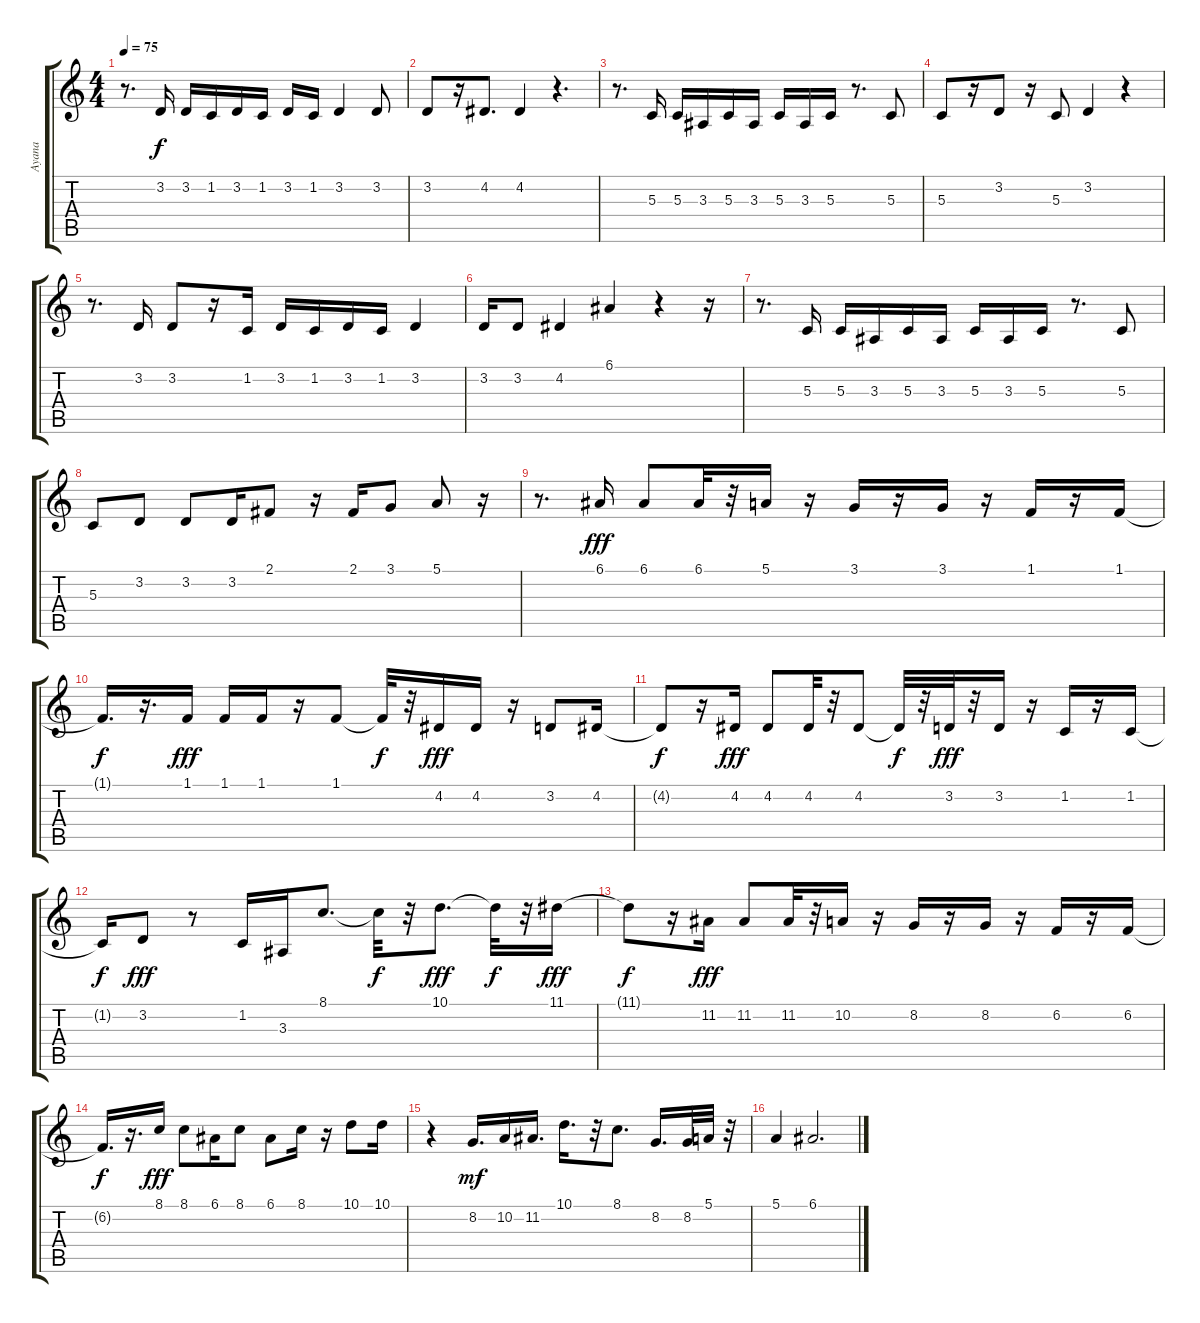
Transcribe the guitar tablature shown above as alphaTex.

\track ("Ayana" "Ayana") {instrument flute}
\staff {score tabs}
\tuning (E4 B3 G3 D3 A2 E2) {hide}
\ts (4 4)
\tempo 75
\clef g2
\ks c
r.8{d dy f} 3.2.16 3.2.16 1.2.16 3.2.16 1.2.16 3.2.16 1.2.16 3.2.4 3.2.8 |
3.2.8 r.16 4.2.8{d} 4.2.4 r.4{d} |
r.8{d} 5.3.16 5.3.16 3.3.16 5.3.16 3.3.16 5.3.16 3.3.16 5.3.16 r.8{d} 5.3.8 |
5.3.8 r.16 3.2.8 r.16 5.3.8 3.2.4 r.4 |
r.8{d} 3.2.16 3.2.8 r.16 1.2.16 3.2.16 1.2.16 3.2.16 1.2.16 3.2.4 |
3.2.16 3.2.8 4.2.4 6.1.4 r.4 r.16 |
r.8{d} 5.3.16 5.3.16 3.3.16 5.3.16 3.3.16 5.3.16 3.3.16 5.3.16 r.8{d} 5.3.8 |
5.3.8 3.2.8 3.2.8 3.2.16 2.1.8 r.16 2.1.16 3.1.8 5.1.8 r.16 |
r.8{d} 6.1.16{dy fff} 6.1.8 6.1.32 r.32 5.1.16 r.16 3.1.16 r.16 3.1.16 r.16 1.1.16 r.16 1.1.16 |
1.1{t}.16{d dy f} r.16{d} 1.1.16{dy fff} 1.1.16 1.1.16 r.16 1.1.8 1.1{t}.32{dy f} r.32 4.2.16{dy fff} 4.2.16 r.16 3.2.8 4.2.16 |
4.2{t}.8{dy f} r.16 4.2.16{dy fff} 4.2.8 4.2.32 r.32 4.2.8 4.2{t}.32{dy f} r.32 3.2.32{dy fff} r.32 3.2.16 r.16 1.2.16 r.16 1.2.16 |
1.2{t}.16{dy f} 3.2.8{dy fff} r.8 1.2.16 3.3.16 8.1.8{d} 8.1{t}.32{dy f} r.32 10.1.8{d dy fff} 10.1{t}.32{dy f} r.32 11.1.16{dy fff} |
11.1{t}.8{dy f} r.16 11.2.16{dy fff} 11.2.8 11.2.32 r.32 10.2.16 r.16 8.2.16 r.16 8.2.16 r.16 6.2.16 r.16 6.2.16 |
6.2{t}.16{d dy f} r.16{d} 8.1.16{dy fff} 8.1.8 6.1.16 8.1.8 6.1.8 8.1.16 r.16 10.1.8 10.1.16 |
r.4 8.2.16{d dy mf} 10.2.16 11.2.16{d} 10.1.16{d} r.32 8.1.8{d} 8.2.16{d} 8.2.32 5.1.32 r.32 |
5.1.4 6.1.2{d}
